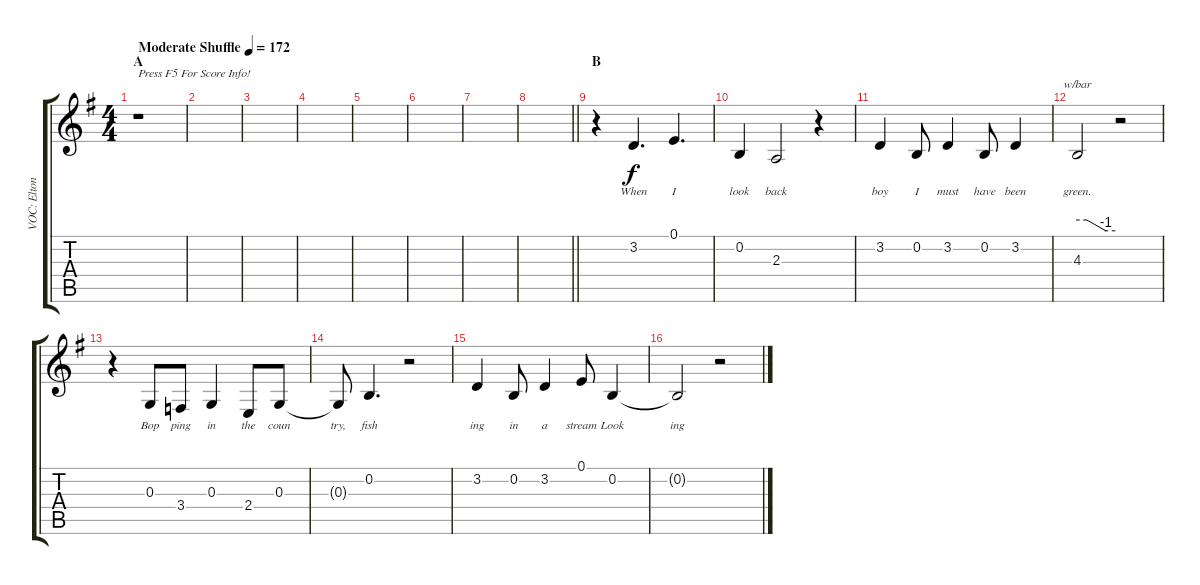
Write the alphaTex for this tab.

\track ("VOC: Elton John" "VOC: Elton") {instrument lead2sawtooth}
\staff {score tabs}
\tuning (E4 B3 G3 D3 A2 E2) {hide}
\ts (4 4)
\section ("" "A")
\tempo (172 "Moderate Shuffle")
\clef g2
\ks g
r.1{txt "Press F5 For Score Info!" dy f instrument lead2sawtooth} |
|
|
|
|
|
|
\barLineRight lightlight
|
\section ("" "B")
r.4 3.2.4{d lyrics (0 "When") lyrics (1 "") lyrics (2 "") lyrics (3 "") lyrics (4 "")} 0.1.4{d lyrics (0 "I") lyrics (1 "") lyrics (2 "") lyrics (3 "") lyrics (4 "")} |
0.2.4{lyrics (0 "look") lyrics (1 "") lyrics (2 "") lyrics (3 "") lyrics (4 "")} 2.3.2{lyrics (0 "back") lyrics (1 "") lyrics (2 "") lyrics (3 "") lyrics (4 "")} r.4 |
3.2.4{lyrics (0 "boy") lyrics (1 "") lyrics (2 "") lyrics (3 "") lyrics (4 "")} 0.2.8{lyrics (0 "I") lyrics (1 "") lyrics (2 "") lyrics (3 "") lyrics (4 "")} 3.2.4{lyrics (0 "must") lyrics (1 "") lyrics (2 "") lyrics (3 "") lyrics (4 "")} 0.2.8{lyrics (0 "have") lyrics (1 "") lyrics (2 "") lyrics (3 "") lyrics (4 "")} 3.2.4{lyrics (0 "been") lyrics (1 "") lyrics (2 "") lyrics (3 "") lyrics (4 "")} |
4.3.2{tbe (custom default 0 0 15 0 45 -4 60 -4) lyrics (0 "green.") lyrics (1 "") lyrics (2 "") lyrics (3 "") lyrics (4 "")} r.2 |
r.4 0.3.8{lyrics (0 "Bop") lyrics (1 "") lyrics (2 "") lyrics (3 "") lyrics (4 "")} 3.4.8{lyrics (0 "ping") lyrics (1 "") lyrics (2 "") lyrics (3 "") lyrics (4 "")} 0.3.4{lyrics (0 "in") lyrics (1 "") lyrics (2 "") lyrics (3 "") lyrics (4 "")} 2.4.8{lyrics (0 "the") lyrics (1 "") lyrics (2 "") lyrics (3 "") lyrics (4 "")} 0.3.8{lyrics (0 "coun") lyrics (1 "") lyrics (2 "") lyrics (3 "") lyrics (4 "")} |
0.3{t}.8{lyrics (0 "try,") lyrics (1 "") lyrics (2 "") lyrics (3 "") lyrics (4 "")} 0.2.4{d lyrics (0 "fish") lyrics (1 "") lyrics (2 "") lyrics (3 "") lyrics (4 "")} r.2 |
3.2.4{lyrics (0 "ing") lyrics (1 "") lyrics (2 "") lyrics (3 "") lyrics (4 "")} 0.2.8{lyrics (0 "in") lyrics (1 "") lyrics (2 "") lyrics (3 "") lyrics (4 "")} 3.2.4{lyrics (0 "a") lyrics (1 "") lyrics (2 "") lyrics (3 "") lyrics (4 "")} 0.1.8{lyrics (0 "stream") lyrics (1 "") lyrics (2 "") lyrics (3 "") lyrics (4 "")} 0.2.4{lyrics (0 "Look") lyrics (1 "") lyrics (2 "") lyrics (3 "") lyrics (4 "")} |
0.2{t}.2{lyrics (0 "ing") lyrics (1 "") lyrics (2 "") lyrics (3 "") lyrics (4 "")} r.2
